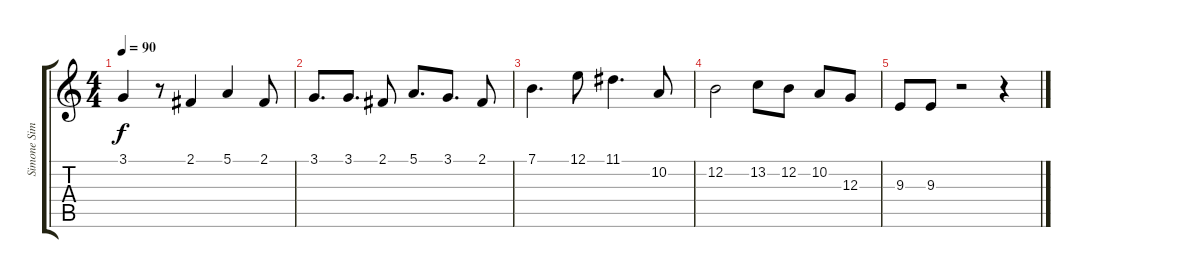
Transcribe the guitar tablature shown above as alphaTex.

\track ("Simone Simons" "Simone Sim") {instrument choiraahs}
\staff {score tabs}
\tuning (E4 B3 G3 D3 A2 E2) {hide}
\ts (4 4)
\tempo 90
\clef g2
\ks c
3.1.4{dy f} r.8 2.1.4 5.1.4 2.1.8 |
3.1.8{d} 3.1.8{d} 2.1.8 5.1.8{d} 3.1.8{d} 2.1.8 |
7.1.4{d} 12.1.8 11.1.4{d} 10.2.8 |
12.2.2 13.2.8 12.2.8 10.2.8 12.3.8 |
9.3.8 9.3.8 r.2 r.4
